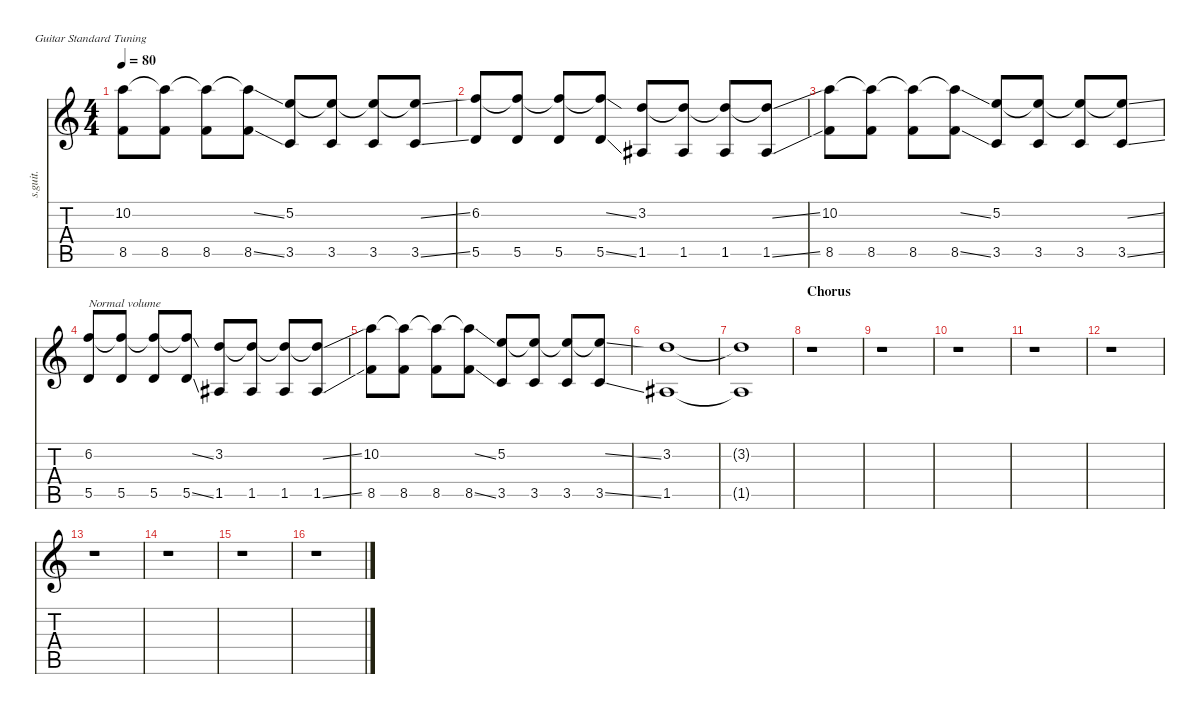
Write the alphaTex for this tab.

\defaultSystemsLayout 4
\hideDynamics
\bracketExtendMode nobrackets
\track ("Billie Joe Armstrong - Lead" "s.guit.") {instrument electricguitarclean}
\staff {score tabs}
\tuning (E4 B3 G3 D3 A2 E2)
\ts (4 4)
\tempo 80
\clef g2
\ks c
(10.2 8.5).8{lyrics (0 "") lyrics (1 "") lyrics (2 "") lyrics (3 "") lyrics (4 "") dy pp} (10.2{t} 8.5).8{lyrics (0 "") lyrics (1 "") lyrics (2 "") lyrics (3 "") lyrics (4 "")} (10.2{t} 8.5).8{lyrics (0 "") lyrics (1 "") lyrics (2 "") lyrics (3 "") lyrics (4 "")} (10.2{ss t} 8.5{ss}).8{lyrics (0 "") lyrics (1 "") lyrics (2 "") lyrics (3 "") lyrics (4 "")} (5.2 3.5).8{lyrics (0 "") lyrics (1 "") lyrics (2 "") lyrics (3 "") lyrics (4 "")} (5.2{t} 3.5).8{lyrics (0 "") lyrics (1 "") lyrics (2 "") lyrics (3 "") lyrics (4 "")} (5.2{t} 3.5).8{lyrics (0 "") lyrics (1 "") lyrics (2 "") lyrics (3 "") lyrics (4 "")} (5.2{ss t} 3.5{ss}).8{lyrics (0 "") lyrics (1 "") lyrics (2 "") lyrics (3 "") lyrics (4 "")} |
(6.2 5.5).8{lyrics (0 "") lyrics (1 "") lyrics (2 "") lyrics (3 "") lyrics (4 "")} (6.2{t} 5.5).8{lyrics (0 "") lyrics (1 "") lyrics (2 "") lyrics (3 "") lyrics (4 "")} (6.2{t} 5.5).8{lyrics (0 "") lyrics (1 "") lyrics (2 "") lyrics (3 "") lyrics (4 "")} (6.2{ss t} 5.5{ss}).8{lyrics (0 "") lyrics (1 "") lyrics (2 "") lyrics (3 "") lyrics (4 "")} (3.2 1.5{acc #}).8{lyrics (0 "") lyrics (1 "") lyrics (2 "") lyrics (3 "") lyrics (4 "")} (3.2{t} 1.5{acc #}).8{lyrics (0 "") lyrics (1 "") lyrics (2 "") lyrics (3 "") lyrics (4 "")} (3.2{t} 1.5{acc #}).8{lyrics (0 "") lyrics (1 "") lyrics (2 "") lyrics (3 "") lyrics (4 "")} (3.2{ss t} 1.5{ss acc #}).8{lyrics (0 "") lyrics (1 "") lyrics (2 "") lyrics (3 "") lyrics (4 "")} |
(10.2 8.5).8{lyrics (0 "") lyrics (1 "") lyrics (2 "") lyrics (3 "") lyrics (4 "")} (10.2{t} 8.5).8{lyrics (0 "") lyrics (1 "") lyrics (2 "") lyrics (3 "") lyrics (4 "")} (10.2{t} 8.5).8{lyrics (0 "") lyrics (1 "") lyrics (2 "") lyrics (3 "") lyrics (4 "")} (10.2{ss t} 8.5{ss}).8{lyrics (0 "") lyrics (1 "") lyrics (2 "") lyrics (3 "") lyrics (4 "")} (5.2 3.5).8{lyrics (0 "") lyrics (1 "") lyrics (2 "") lyrics (3 "") lyrics (4 "")} (5.2{t} 3.5).8{lyrics (0 "") lyrics (1 "") lyrics (2 "") lyrics (3 "") lyrics (4 "")} (5.2{t} 3.5).8{lyrics (0 "") lyrics (1 "") lyrics (2 "") lyrics (3 "") lyrics (4 "")} (5.2{ss t} 3.5{ss}).8{lyrics (0 "") lyrics (1 "") lyrics (2 "") lyrics (3 "") lyrics (4 "")} |
(6.2 5.5).8{txt "Normal volume" lyrics (0 "") lyrics (1 "") lyrics (2 "") lyrics (3 "") lyrics (4 "") dy f} (6.2{t} 5.5).8{lyrics (0 "") lyrics (1 "") lyrics (2 "") lyrics (3 "") lyrics (4 "")} (6.2{t} 5.5).8{lyrics (0 "") lyrics (1 "") lyrics (2 "") lyrics (3 "") lyrics (4 "")} (6.2{ss t} 5.5{ss}).8{lyrics (0 "") lyrics (1 "") lyrics (2 "") lyrics (3 "") lyrics (4 "")} (3.2 1.5{acc #}).8{lyrics (0 "") lyrics (1 "") lyrics (2 "") lyrics (3 "") lyrics (4 "")} (3.2{t} 1.5{acc #}).8{lyrics (0 "") lyrics (1 "") lyrics (2 "") lyrics (3 "") lyrics (4 "")} (3.2{t} 1.5{acc #}).8{lyrics (0 "") lyrics (1 "") lyrics (2 "") lyrics (3 "") lyrics (4 "")} (3.2{ss t} 1.5{ss acc #}).8{lyrics (0 "") lyrics (1 "") lyrics (2 "") lyrics (3 "") lyrics (4 "")} |
(10.2 8.5).8{lyrics (0 "") lyrics (1 "") lyrics (2 "") lyrics (3 "") lyrics (4 "")} (10.2{t} 8.5).8{lyrics (0 "") lyrics (1 "") lyrics (2 "") lyrics (3 "") lyrics (4 "")} (10.2{t} 8.5).8{lyrics (0 "") lyrics (1 "") lyrics (2 "") lyrics (3 "") lyrics (4 "")} (10.2{ss t} 8.5{ss}).8{lyrics (0 "") lyrics (1 "") lyrics (2 "") lyrics (3 "") lyrics (4 "")} (5.2 3.5).8{lyrics (0 "") lyrics (1 "") lyrics (2 "") lyrics (3 "") lyrics (4 "")} (5.2{t} 3.5).8{lyrics (0 "") lyrics (1 "") lyrics (2 "") lyrics (3 "") lyrics (4 "")} (5.2{t} 3.5).8{lyrics (0 "") lyrics (1 "") lyrics (2 "") lyrics (3 "") lyrics (4 "")} (5.2{ss t} 3.5{ss}).8{lyrics (0 "") lyrics (1 "") lyrics (2 "") lyrics (3 "") lyrics (4 "")} |
(3.2 1.5{acc #}).1{lyrics (0 "") lyrics (1 "") lyrics (2 "") lyrics (3 "") lyrics (4 "")} |
(3.2{t} 1.5{t acc #}).1{lyrics (0 "") lyrics (1 "") lyrics (2 "") lyrics (3 "") lyrics (4 "")} |
\section ("" "Chorus")
r.1 |
r.1 |
r.1 |
r.1 |
r.1 |
r.1 |
r.1 |
r.1 |
r.1
